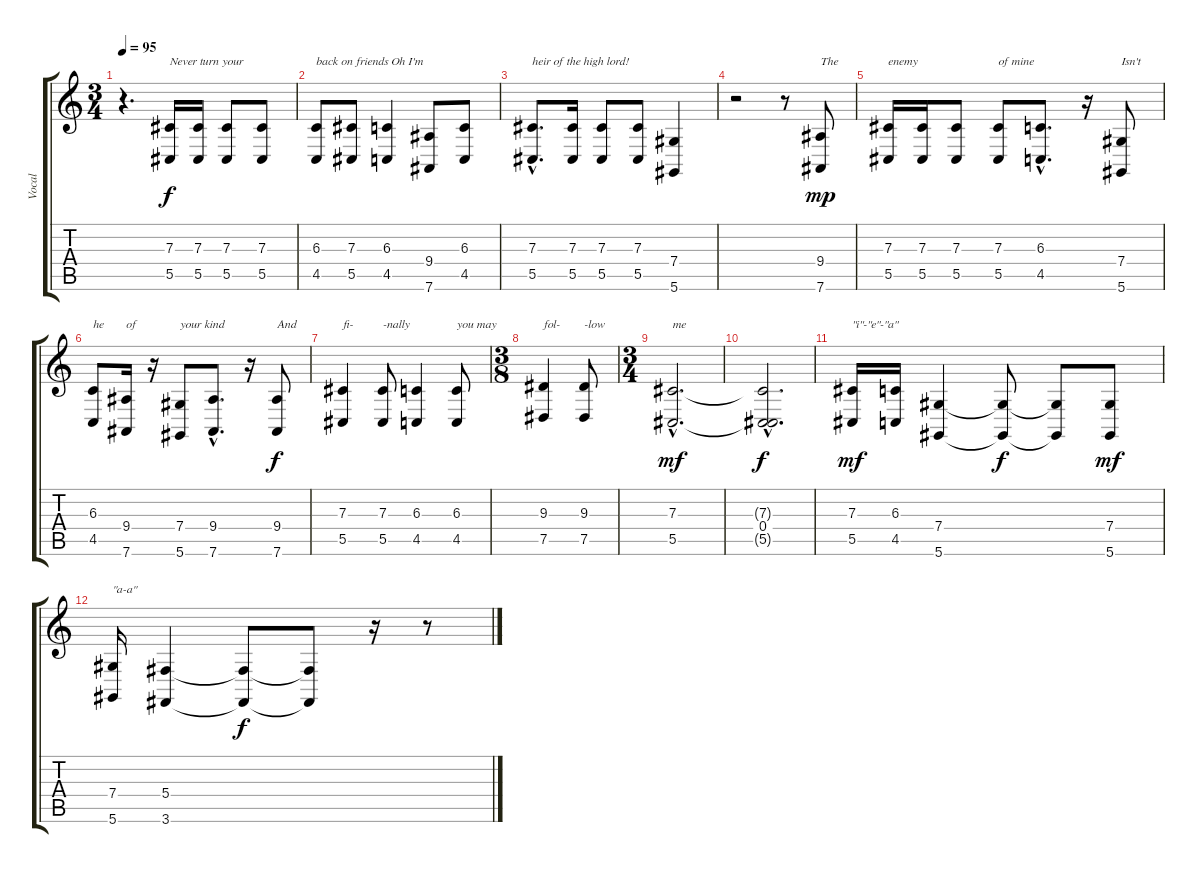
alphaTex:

\track ("Vocal" "Vocal") {instrument flute}
\staff {score tabs}
\tuning (Eb4 Bb3 Gb3 Db3 Ab2 Eb2) {hide}
\ts (3 4)
\tempo 95
\clef g2
\ks c
r.4{d dy f} (7.3 5.5).16{txt "Never turn your"} (7.3 5.5).16 (7.3 5.5).8 (7.3 5.5).8 |
(6.3 4.5).8{txt "back on friends Oh I'm"} (7.3 5.5).8 (6.3 4.5).4 (9.4 7.6).8{instrument flute} (6.3 4.5).8 |
(7.3{hac} 5.5{hac}).8{d txt "heir of the high lord!"} (7.3 5.5).16 (7.3 5.5).8 (7.3 5.5).8 (7.4 5.6).4 |
r.2 r.8 (9.4 7.6).8{txt "The" dy mp} |
(7.3 5.5).16{txt "enemy"} (7.3 5.5).16 (7.3 5.5).8 (7.3 5.5).8{txt "of mine"} (6.3{hac} 4.5{hac}).8{d} r.16 (7.4 5.6).8{txt "Isn't"} |
(6.3 4.5).8{txt "he"} (9.4 7.6).16{txt "of"} r.16 (7.4 5.6).8{txt "your kind"} (9.4{hac} 7.6{hac}).8{d} r.16 (9.4 7.6).8{txt "And" dy f} |
(7.3 5.5).4{txt "fi-"} (7.3 5.5).8{txt "-nally"} (6.3 4.5).4 (6.3 4.5).8{txt "you may"} |
\ts (3 8)
(9.3 7.5).4{txt "fol-"} (9.3 7.5).8{txt "-low"} |
\ts (3 4)
(7.3{hac} 5.5{hac}).2{d txt "me" dy mf volume 10} |
(7.3{hac t} 0.4{hac} 5.5{hac t}).2{d dy f} |
(7.3 5.5).16{txt "\"i\"-\"e\"-\"a\"" dy mf} (6.3 4.5).16 (7.4 5.6).4 (7.4{t} 5.6{t}).8{dy f} (7.4{t} 5.6{t}).8 (7.4 5.6).8{dy mf} |
(7.4 5.6).16{txt "\"a-a\""} (5.4 3.6).4 (5.4{t} 3.6{t}).8{dy f} (5.4{t} 3.6{t}).8 r.16 r.8
